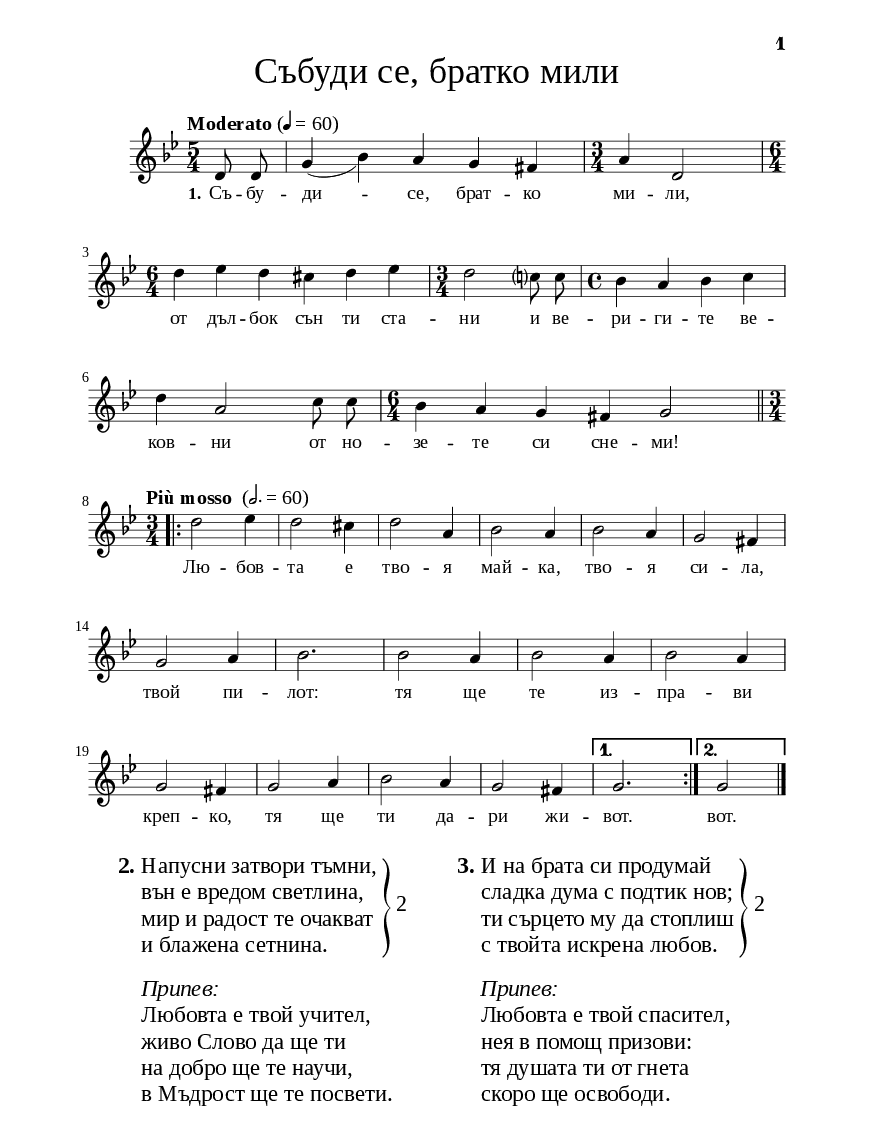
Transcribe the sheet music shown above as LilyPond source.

\version "2.24.4"

% include paper part and global functions
\include "include/globals.ily"

"rightBraces025" = \markup {
  \column {
    % repeat braces
    \translate #'(0 . -4.5 )
    \right-brace #48
  }
  \column {
    % repeat numbers
    \translate #'(0 . -4.9 )
    2
  }
}


\bookpart {
  \label #'ref025
  \tocItem \markup "Събуди се, братко мили"
  \include "include/bookpart-paper.ily"
  \score {
    \include "include/score-layout.ily"

    \new Voice \absolute {
      \clef treble
      \key g \minor
      \time 5/4
      \tempoFunc "Moderato" 4 "60"
      \autoBeamOff

      \partial 4
      d'8 d'8 | \slurDown g'4(bes'4) \slurNeutral a'4 g'4 fis'4 | \time 3/4 a'4 d'2 | \time 6/4 \break
      d''4 es''4 d''4 cis''4 d''4 es''4 | \time 3/4 d''2 c''?8 c''8 | \time 4/4 bes'4 a'4 bes'4 c''4 \break
      d''4 a'2 c''8 c''8 | \time 6/4 bes'4 a'4 g'4 fis'4 g'2 | \time 3/4 \break
      \repeat volta 2 {
        \bar ".|:-||"

        \tempoFunc "Più mosso " 2. "60"
        d''2 es''4 | d''2 cis''4| d''2  a'4 | bes'2 a'4 | bes'2 a'4 | g'2 fis'4 | \break
        g'2 a'4 | bes'2. | bes'2 a'4 | bes'2 a'4 | bes'2 a'4| \break
        g'2 fis'4 | g'2 a'4 | bes'2 a'4 | g'2 fis'4 |
      }
      \alternative {
        {
          g'2.|
        }   {
          g'2 \bar "|."
        }
      }

    }

    \addlyrics {
      \set stanza = "1." Съ -- бу -- ди -- се, брат -- ко ми -- ли,
      от дъл -- бок сън ти ста -- ни и ве -- ри -- ги -- те ве --
      ков -- ни от но -- зе -- те си сне -- ми!
      Лю -- бов -- та е тво -- я май -- ка, тво -- я си -- ла,
      твой пи -- лот: тя ще те из -- пра -- ви
      креп -- ко, тя ще ти да -- ри жи -- вот. вот.
    }

    \header {
      title = \titleFunc #'ref_desc_3 "Събуди се, братко мили" "Săbudi se, bratko mili"
    }

    \midi{}

  } % score

  \markup \abs-fontsize #11 \override #`(baseline-skip . ,bgCoupletBaselineSkip) {
    \fill-line {
      \hspace #0.1
      \column {
        \line {
          \bold "2."
          \column {
            "Напусни затвори тъмни,"
            "вън е вредом светлина,"
            "мир и радост те очакват"
            "и блажена сетнина."
          } \"rightBraces025"
        }
        \vspace #1
        \line{ \italic"    Припев:"}
        \line {
          "   "
          \column {
            "Любовта е твой учител,"
            "живо Слово да ще ти"
            "на добро ще те научи,"
            "в Мъдрост ще те посвети."
          }
        }
      }
      \hspace #0.1
      % adds horizontal spacing between columns
      \column {
        \line {
          \bold "3."
          \column {
            "И на брата си продумай"
            "сладка дума с подтик нов;"
            "ти сърцето му да стоплиш"
            "с твойта искрена любов."
          } \"rightBraces025"
        }
        % adds vertical spacing between verses
        \vspace #1
        \line{ \italic"    Припев:"}
        \line {
          "   "
          \column {
            "Любовта е твой спасител,"
            "нея в помощ призови:"
            "тя душата ти от гнета"
            "скоро ще освободи."
          }
        }
      }\hspace #0.1
    }
  }


} % bookpart
